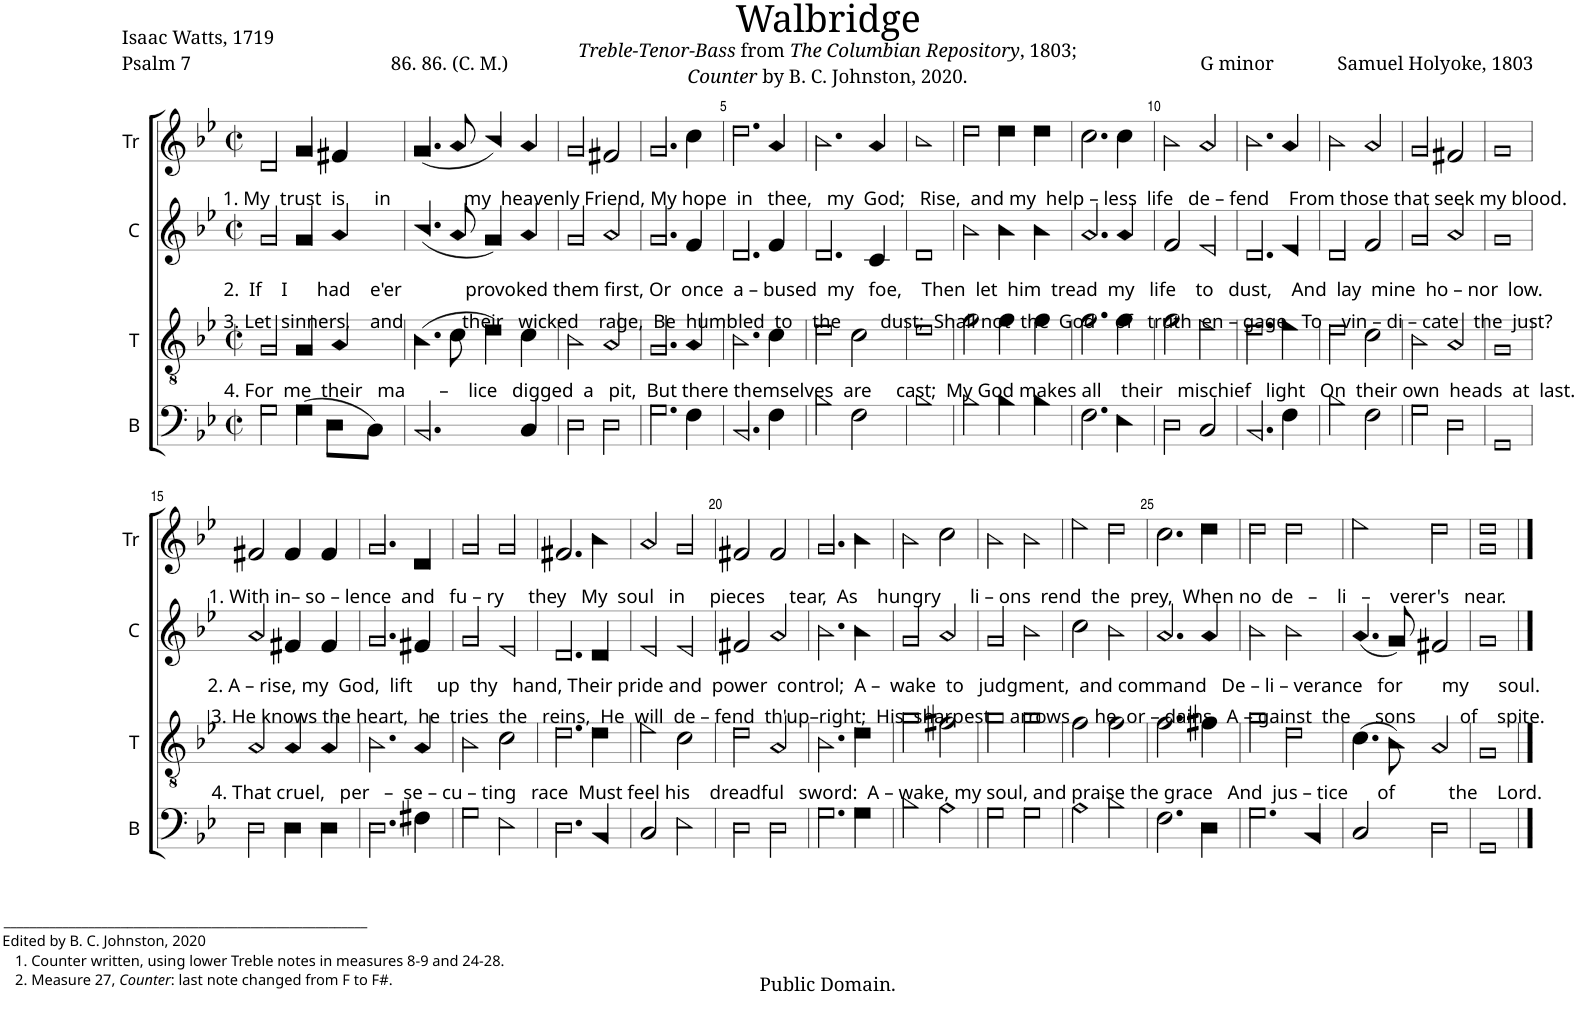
**kern	**kern	**kern	**kern
*part4	*part3	*part2	*part1
*staff4	*staff3	*staff2	*staff1
*I"B	*I"T	*I"C	*I"Tr
*I'B	*I'T	*I'C	*I'Tr
*clefF4	*clefGv2	*clefG2	*clefG2
*k[b-e-]	*k[b-e-]	*k[b-e-]	*k[b-e-]
*M2/2	*M2/2	*M2/2	*M2/2
*met(c|)	*met(c|)	*met(c|)	*met(c|)
=1	=1	=1	=1
!	!	!	!LO:TX:b:t=1. My  trust  is      in               my  heavenly Friend, My hope  in   thee,   my  God;   Rise,  and my  help – less  life   de – fend    From those that seek my blood.
!	!	!LO:TX:b:t=2.  If    I      had    e'er             provoked them first, Or  once  a – bused  my   foe,    Then  let  him  tread  my   life    to   dust,    And  lay  mine  ho – nor  low.	!
!	!	!LO:TX:b:t=3. Let  sinners,    and            their   wicked    rage,  Be  humbled  to    the        dust;  Shall not  the  God    of   truth  en – gage   To    vin – di – cate   the  just?	!
!	!LO:TX:b:t=4. For  me  their   ma       –    lice   digged  a   pit,  But there themselves  are     cast;  My God makes all    their   mischief   light   On  their own  heads  at  last.	!	!
2G!\	2G!/	2g!/	2d!/
(4G!\	4G!/	4g!/	4g!/
8D!\L	4A!/	4a!/	4f#X!/
8C!\J)	.	.	.
=2	=2	=2	=2
2.BB-!/	(4.B-!\	(4.b-!/	(4.g!/
.	8c!\	8a!/	8a!/
.	4d!\)	4g!/)	4b-!/)
4C!/	4c!\	4a!/	4a!/
=3	=3	=3	=3
2D!\	2B-!\	2g!/	2g!/
2D!\	2A!/	2a!/	2f#X!/
=4	=4	=4	=4
2.G!\	2.G!/	2.g!/	2.g!/
4F!\	4A!/	4f!/	4cc!\
=5	=5	=5	=5
2.BB-!/	2.B-!\	2.d!/	2.dd!\
4F!\	4c!\	4f!/	4a!/
=6	=6	=6	=6
2B-!\	2d!\	2.d!/	2.b-!\
2F!\	2c!\	.	.
.	.	4c!/	4a!/
=7	=7	=7	=7
1B-!	1d!	1d!	1b-!
=8	=8	=8	=8
2B-!\	2f!\	2b-!\	2dd!\
4B-!\	4f!\	4b-!\	4dd!\
4B-!\	4f!\	4b-!\	4dd!\
=9	=9	=9	=9
2.F!\	2.f!\	2.a!/	2.cc!\
4E-!\	4f!\	4a!/	4cc!\
=10	=10	=10	=10
2D!\	2f!\	2f!/	2b-!\
2C!/	2e-!\	2e-!/	2a!/
=11	=11	=11	=11
2.BB-!/	2.d!\	2.d!/	2.b-!\
4F!\	4e-!\	4e-!/	4a!/
=12	=12	=12	=12
2B-!\	2d!\	2d!/	2b-!\
2F!\	2c!\	2f!/	2a!/
=13	=13	=13	=13
2G!\	2B-!\	2g!/	2g!/
2D!\	2A!/	2a!/	2f#X!/
=14	=14	=14	=14
1GG!	1G!	1g!	1g!
!!LO:LB:g=z
=15	=15	=15	=15
!	!	!	!LO:TX:b:t=1. With in– so – lence  and   fu – ry     they   My  soul   in     pieces     tear,  As    hungry      li – ons  rend  the  prey,  When no  de   –    li   –    verer's   near.
!	!	!LO:TX:b:t=2. A – rise, my  God,  lift     up  thy   hand, Their pride and  power  control;  A –  wake  to   judgment,  and command   De – li – verance   for        my      soul.	!
!	!	!LO:TX:b:t=3. He knows the heart,  he  tries  the   reins,  He  will  de – fend  th'up–right;  His  sharpest    arrows     he  or – dains   A – gainst  the     sons         of    spite.	!
!	!LO:TX:b:t=4. That cruel,   per   –  se – cu – ting   race  Must feel his    dreadful   sword&colon;  A – wake, my soul, and praise the grace   And  jus – tice      of           the    Lord.	!	!
2D!\	2A!/	2a!/	2f#X!/
4D!\	4A!/	4f#X!/	4f#!/
4D!\	4A!/	4f#!/	4f#!/
=16	=16	=16	=16
!LO:TX:b:t=________________________________________________________	!	!	!
!LO:TX:b:t=Edited by B. C. Johnston, 2020	!	!	!
!LO:TX:b:t=1. Counter written, using lower Treble notes in measures 8-9 and 24-28.	!	!	!
!LO:TX:b:t=2. Measure 27,	!	!	!
!LO:TX:b:i:t=Counter	!	!	!
!LO:TX:b:t=&colon; last note changed from F to F#.	!	!	!
2.D!\	2.B-!\	2.g!/	2.g!/
4F#X!\	4A!/	4f#X!/	4d!/
=17	=17	=17	=17
2G!\	2B-!\	2g!/	2g!/
2E-!\	2c!\	2e-!/	2g!/
=18	=18	=18	=18
2.D!\	2.d!\	2.d!/	2.f#X!/
4BB-!/	4d!\	4d!/	4b-!\
=19	=19	=19	=19
2C!/	2e-!\	2e-!/	2a!/
2E-!\	2c!\	2e-!/	2g!/
=20	=20	=20	=20
2D!\	2d!\	2f#X!/	2f#X!/
2D!\	2A!/	2a!/	2f#!/
=21	=21	=21	=21
2.G!\	2.B-!\	2.b-!\	2.g!/
4G!\	4d!\	4b-!\	4b-!\
=22	=22	=22	=22
2B-!\	2g!\	2g!/	2b-!\
2A!\	2f#X!\	2a!/	2cc!\
=23	=23	=23	=23
2G!\	2g!\	2g!/	2b-!\
2G!\	2g!\	2b-!\	2b-!\
=24	=24	=24	=24
2A!\	2f!\	2cc!\	2ee-!\
2B-!\	2f!\	2b-!\	2dd!\
=25	=25	=25	=25
2.F!\	2.f!\	2.a!/	2.cc!\
4D!\	4f#X!\	4a!/	4dd!\
=26	=26	=26	=26
2.G!\	2g!\	2b-!\	2dd!\
.	2d!\	2b-!\	2dd!\
4BB-!/	.	.	.
=27	=27	=27	=27
2C!/	(4.c!\	(4.a!/	2ee-!\
.	8B-!\)	8g!/)	.
2D!\	2A!/	2f#X!/	2dd!\
=28	=28	=28	=28
1GG!	1G!	1g!	1g! 1dd!
==	==	==	==
*-	*-	*-	*-
